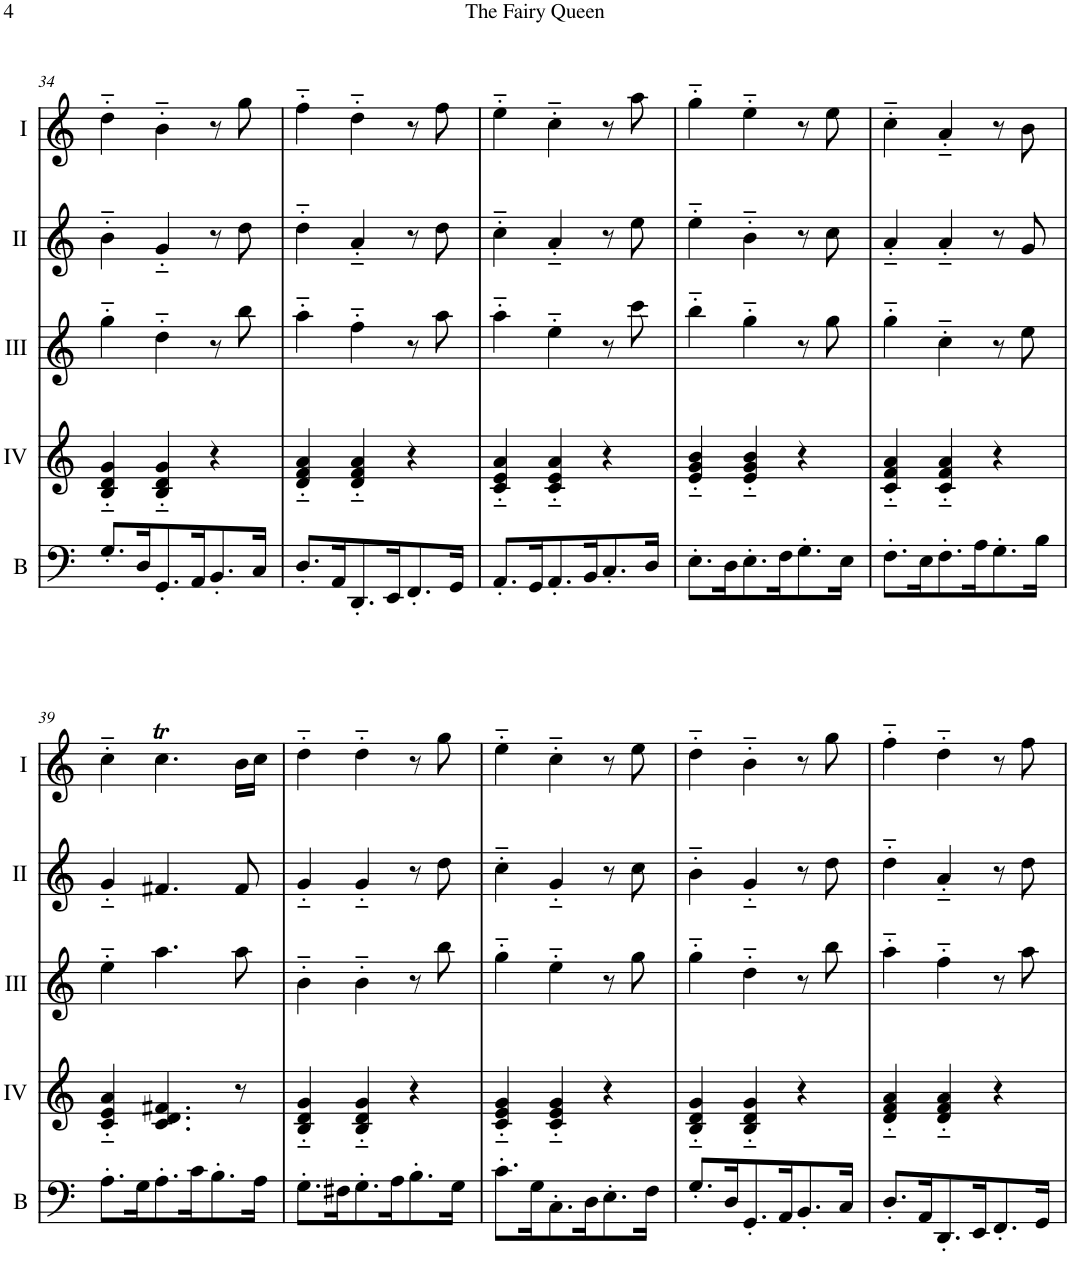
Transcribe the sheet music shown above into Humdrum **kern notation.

**kern	**kern	**kern	**kern	**kern
*part5	*part4	*part3	*part2	*part1
*staff5	*staff4	*staff3	*staff2	*staff1
*I"Bass	*I"Acc. 4	*I"Acc. 3	*I"Acc. 2	*I"Acc. 1
*I'B	*	*	*	*
!!LO:PB:g=z
*clefF4	*clefG2	*clefG2	*clefG2	*clefG2
*Trd7c12	*	*Trd7c12	*	*
*k[]	*k[]	*k[]	*k[]	*k[]
*M3/4	*M3/4	*M3/4	*M3/4	*M3/4
=34	=34	=34	=34	=34
8.G'/L	4B/'~ 4d/'~ 4g/'~	4gg'~\	4b'~\	4dd'~\
16D/K	.	.	.	.
8.GG'/	4B/'~ 4d/'~ 4g/'~	4dd'~\	4g'~/	4b'~\
16AA/K	.	.	.	.
8.BB'/	4r	8r	8r	8r
.	.	8bb\	8dd\	8gg\
16C/Jk	.	.	.	.
=35	=35	=35	=35	=35
8.D'/L	4d/'~ 4f/'~ 4a/'~	4aa'~\	4dd'~\	4ff'~\
16AA/K	.	.	.	.
8.DD'/	4d/'~ 4f/'~ 4a/'~	4ff'~\	4a'~/	4dd'~\
16EE/K	.	.	.	.
8.FF'/	4r	8r	8r	8r
.	.	8aa\	8dd\	8ff\
16GG/Jk	.	.	.	.
=36	=36	=36	=36	=36
8.AA'/L	4c/'~ 4e/'~ 4a/'~	4aa'~\	4cc'~\	4ee'~\
16GG/K	.	.	.	.
8.AA'/	4c/'~ 4e/'~ 4a/'~	4ee'~\	4a'~/	4cc'~\
16BB/K	.	.	.	.
8.C'/	4r	8r	8r	8r
.	.	8ccc\	8ee\	8aa\
16D/Jk	.	.	.	.
=37	=37	=37	=37	=37
8.E'\L	4e/'~ 4g/'~ 4b/'~	4bb'~\	4ee'~\	4gg'~\
16D\K	.	.	.	.
8.E'\	4e/'~ 4g/'~ 4b/'~	4gg'~\	4b'~\	4ee'~\
16F\K	.	.	.	.
8.G'\	4r	8r	8r	8r
.	.	8gg\	8cc\	8ee\
16E\Jk	.	.	.	.
=38	=38	=38	=38	=38
8.F'\L	4c/'~ 4f/'~ 4a/'~	4gg'~\	4a'~/	4cc'~\
16E\K	.	.	.	.
8.F'\	4c/'~ 4f/'~ 4a/'~	4cc'~\	4a'~/	4a'~/
16A\K	.	.	.	.
8.G'\	4r	8r	8r	8r
.	.	8ee\	8g/	8b\
16B\Jk	.	.	.	.
!!LO:LB:g=z
=39	=39	=39	=39	=39
8.A'\L	4c/'~ 4e/'~ 4a/'~	4ee'~\	4g'~/	4cc'~\
16G\K	.	.	.	.
8.A'\	4.c/ 4.d/ 4.f#X/	4.aa\	4.f#X/	4.ccT\
16c\K	.	.	.	.
8.B'\	.	.	.	.
.	8r	8aa\	8f#/	16b\LL
16A\Jk	.	.	.	16cc\JJ
=40	=40	=40	=40	=40
8.G'\L	4B/'~ 4d/'~ 4g/'~	4b'~\	4g'~/	4dd'~\
16F#X\K	.	.	.	.
8.G'\	4B/'~ 4d/'~ 4g/'~	4b'~\	4g'~/	4dd'~\
16A\K	.	.	.	.
8.B'\	4r	8r	8r	8r
.	.	8bb\	8dd\	8gg\
16G\Jk	.	.	.	.
=41	=41	=41	=41	=41
8.c'\L	4c/'~ 4e/'~ 4g/'~	4gg'~\	4cc'~\	4ee'~\
16G\K	.	.	.	.
8.C'\	4c/'~ 4e/'~ 4g/'~	4ee'~\	4g'~/	4cc'~\
16D\K	.	.	.	.
8.E'\	4r	8r	8r	8r
.	.	8gg\	8cc\	8ee\
16F\Jk	.	.	.	.
=42	=42	=42	=42	=42
8.G'/L	4B/'~ 4d/'~ 4g/'~	4gg'~\	4b'~\	4dd'~\
16D/K	.	.	.	.
8.GG'/	4B/'~ 4d/'~ 4g/'~	4dd'~\	4g'~/	4b'~\
16AA/K	.	.	.	.
8.BB'/	4r	8r	8r	8r
.	.	8bb\	8dd\	8gg\
16C/Jk	.	.	.	.
=43	=43	=43	=43	=43
8.D'/L	4d/'~ 4f/'~ 4a/'~	4aa'~\	4dd'~\	4ff'~\
16AA/K	.	.	.	.
8.DD'/	4d/'~ 4f/'~ 4a/'~	4ff'~\	4a'~/	4dd'~\
16EE/K	.	.	.	.
8.FF'/	4r	8r	8r	8r
.	.	8aa\	8dd\	8ff\
16GG/Jk	.	.	.	.
=	=	=	=	=
*-	*-	*-	*-	*-
